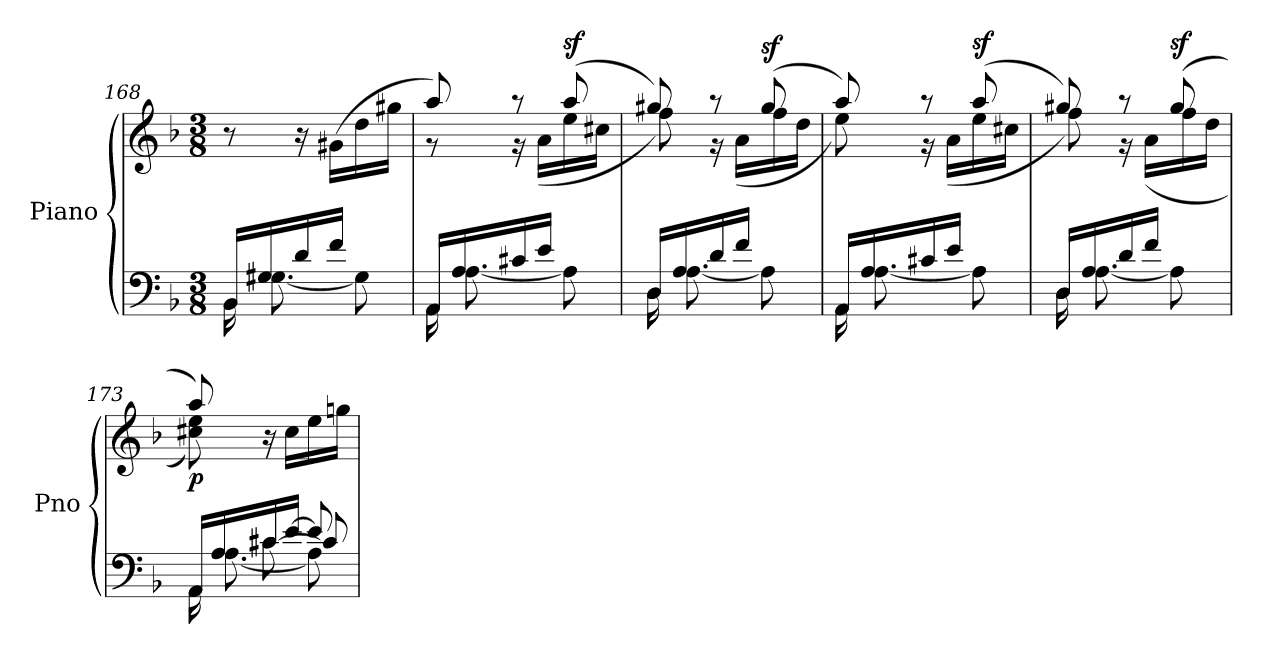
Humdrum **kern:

**kern	**kern	**dynam
*part1	*part1	*part1
*staff2	*staff1	*staff1/2
*I"Piano	*	*
*I'Pno	*	*
!!LO:PB:g=z
*clefF4	*clefG2	*
*k[b-]	*k[b-]	*
*F:	*F:	*
*M3/8	*M3/8	*
=168	=168	=168
*^	*	*
16BB-/LL	16BB-\	8r	.
16G#/	[8.G#X\	.	.
16d/	.	16r	.
16f/JJ	.	(16g#X\LL	.
8ryy	8G#\]	16dd\	.
.	.	16gg#X\JJ	.
=169	=169	=169	=169
*	*	*^	*
16AA/LL	16AA\	8aa/)	8r	.
16A/	[8.A\	.	.	.
16c#X/	.	8raa	16rg	.
16e/JJ	.	.	(16a\LL	.
!	!	!	!	!LO:DY:a
8ryy	8A\]	(8aa/	16ee\	sf
.	.	.	16cc#X\JJ	.
=170	=170	=170	=170	=170
16D/LL	16D\	8gg#X/)	8ff\)	.
16A/	[8.A\	.	.	.
16d/	.	8raa	16rg	.
16f/JJ	.	.	(16a\LL	.
!	!	!	!	!LO:DY:a
8ryy	8A\]	(8gg#/	16ff\	sf
.	.	.	16dd\JJ	.
=171	=171	=171	=171	=171
16AA/LL	16AA\	8aa/)	8ee\)	.
16A/	[8.A\	.	.	.
16c#X/	.	8raa	16rg	.
16e/JJ	.	.	(16a\LL	.
!	!	!	!	!LO:DY:a
8ryy	8A\]	(8aa/	16ee\	sf
.	.	.	16cc#X\JJ	.
!!LO:LB:g=z	!!
=172	=172	=172	=172	=172
16D/LL	16D\	8gg#X/)	8ff\)	.
16A/	[8.A\	.	.	.
16d/	.	8raa	16rg	.
16f/JJ	.	.	(16a\LL	.
!	!	!	!	!LO:DY:a
8ryy	8A\]	(8gg#/	16ff\	sf
.	.	.	16dd\JJ	.
=173	=173	=173	=173	=173
*	*^	*	*	*
!	!	!	!	!	!LO:DY:b
16AA/LL	16AA\	8ryy	8aa/)	8cc#X\ 8ee\)	p
16A/	[8.A\	.	.	.	.
16c#/	.	[8c#X\	4ryy	16r	.
[16e/JJ	.	.	.	16cc#\LL	.
8e/]	8A\]	8c#/]	.	16ee\	.
.	.	.	.	16ggn\JJ	.
*v	*v	*v	*	*	*
*	*v	*v	*
=	=	=
*-	*-	*-
